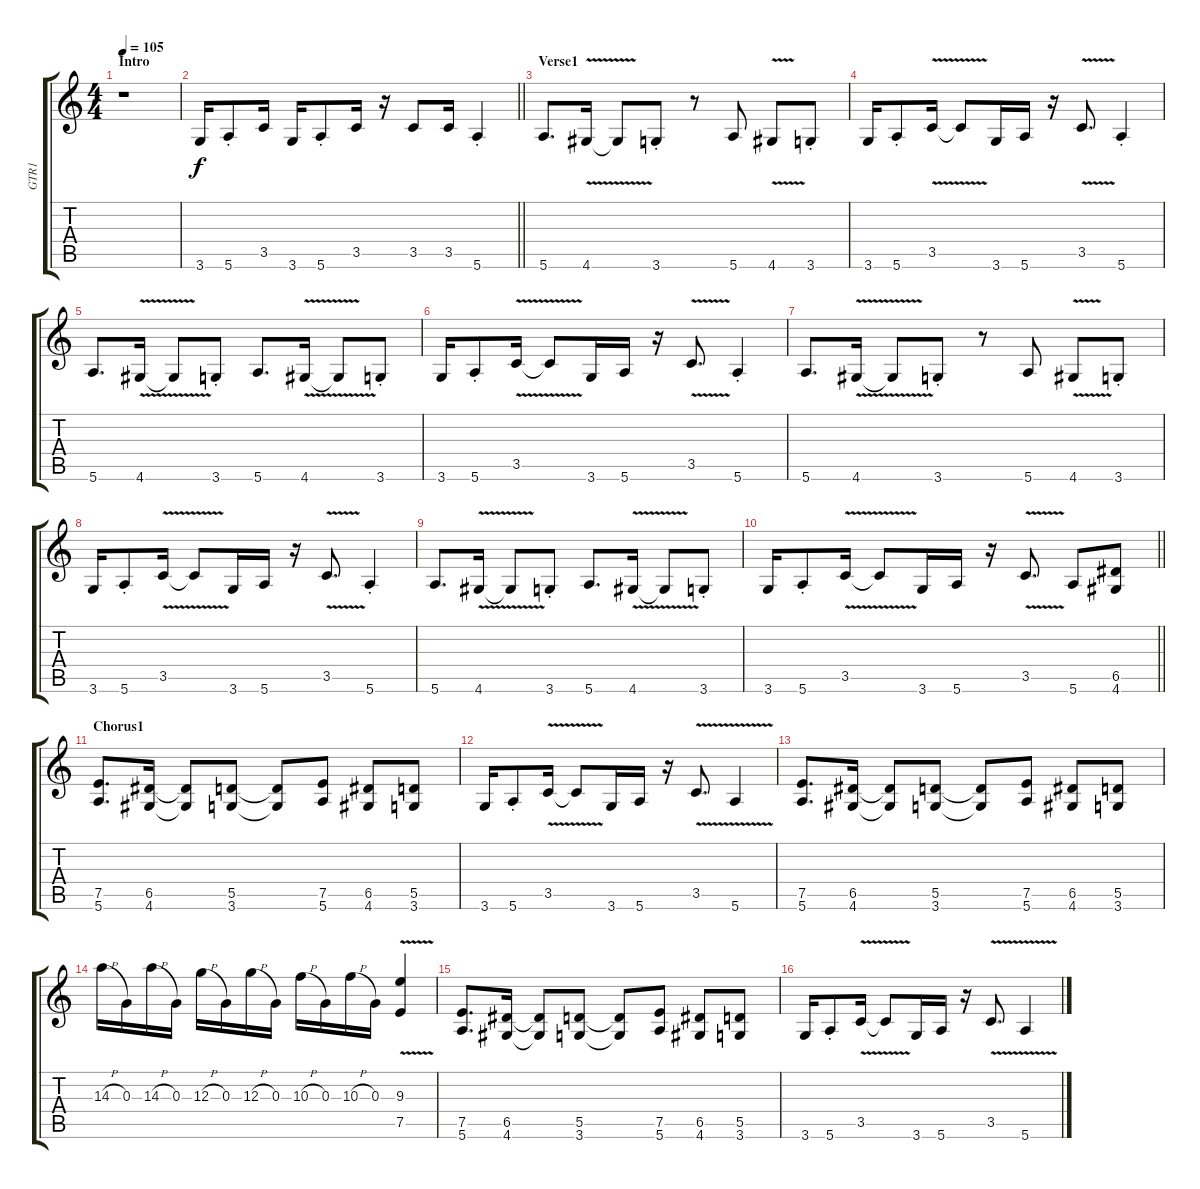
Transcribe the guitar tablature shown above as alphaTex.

\track ("GTR1" "GTR1") {instrument overdrivenguitar}
\staff {score tabs}
\tuning (E4 B3 G3 D3 A2 E2) {hide}
\ts (4 4)
\section ("" "Intro")
\tempo 105
\clef g2
\ks c
r.1{dy f instrument overdrivenguitar} |
\barLineRight lightlight
3.6.16 5.6{st}.8 3.5.16 3.6.16 5.6{st}.8 3.5.16 r.16 3.5.8 3.5.16 5.6{st}.4 |
\section ("" "Verse1")
5.6.8{d} 4.6{v}.16 4.6{t}.8 3.6{st}.8 r.8 5.6.8 4.6{v}.8 3.6{st}.8 |
3.6.16 5.6{st}.8 3.5{v}.16 3.5{t}.8{beam merge} 3.6.16 5.6.16 r.16{beam merge} 3.5{v}.8{d} 5.6{st}.4 |
5.6.8{d} 4.6{v}.16 4.6{t}.8 3.6{st}.8 5.6.8{d} 4.6{v}.16 4.6{t}.8 3.6{st}.8 |
3.6.16 5.6{st}.8 3.5{v}.16 3.5{t}.8{beam merge} 3.6.16 5.6.16 r.16{beam merge} 3.5{v}.8{d} 5.6{st}.4 |
5.6.8{d} 4.6{v}.16 4.6{t}.8 3.6{st}.8 r.8 5.6.8 4.6{v}.8 3.6{st}.8 |
3.6.16 5.6{st}.8 3.5{v}.16 3.5{t}.8{beam merge} 3.6.16 5.6.16 r.16{beam merge} 3.5{v}.8{d} 5.6{st}.4 |
5.6.8{d} 4.6{v}.16 4.6{t}.8 3.6{st}.8 5.6.8{d} 4.6{v}.16 4.6{t}.8 3.6{st}.8 |
\barLineRight lightlight
3.6.16 5.6{st}.8 3.5{v}.16 3.5{t}.8{beam merge} 3.6.16 5.6.16 r.16{beam merge} 3.5{v}.8{d} 5.6.8{beam merge} (6.5 4.6).8 |
\section ("" "Chorus1")
(7.5 5.6).8{d} (6.5 4.6).16 (6.5{t} 4.6{t}).8 (5.5 3.6).8 (5.5{t} 3.6{t}).8 (7.5 5.6).8 (6.5 4.6).8 (5.5 3.6).8 |
3.6.16 5.6{st}.8 3.5{v}.16 3.5{t}.8{beam merge} 3.6.16 5.6.16 r.16{beam merge} 3.5{v}.8{d} 5.6{v}.4 |
(7.5 5.6).8{d} (6.5 4.6).16 (6.5{t} 4.6{t}).8 (5.5 3.6).8 (5.5{t} 3.6{t}).8 (7.5 5.6).8 (6.5 4.6).8 (5.5 3.6).8 |
14.3{h}.16 0.3.16 14.3{h}.16 0.3.16 12.3{h}.16 0.3.16 12.3{h}.16{beam merge} 0.3.16 10.3{h}.16 0.3.16 10.3{h}.16 0.3.16 (9.3{v} 7.5{v}).4 |
(7.5 5.6).8{d} (6.5 4.6).16 (6.5{t} 4.6{t}).8 (5.5 3.6).8 (5.5{t} 3.6{t}).8 (7.5 5.6).8 (6.5 4.6).8 (5.5 3.6).8 |
3.6.16 5.6{st}.8 3.5{v}.16 3.5{t}.8{beam merge} 3.6.16 5.6.16 r.16{beam merge} 3.5{v}.8{d} 5.6{v}.4
